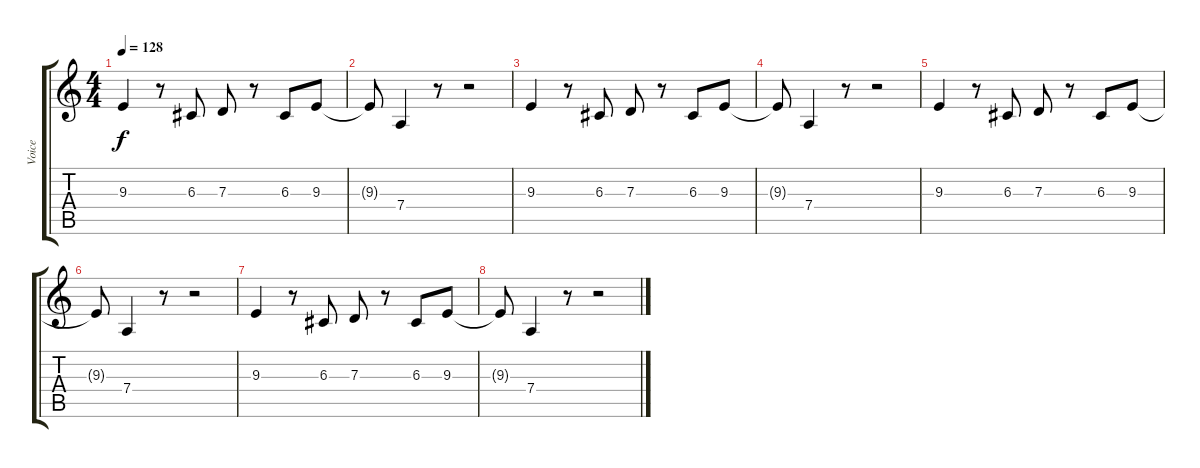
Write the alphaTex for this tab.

\track ("Voice" "Voice") {instrument lead8bassandlead}
\staff {score tabs}
\tuning (E4 B3 G3 D3 A2 E2) {hide}
\ts (4 4)
\tempo 128
\clef g2
\ks c
9.3.4{dy f} r.8 6.3.8 7.3.8 r.8 6.3.8 9.3.8 |
9.3{t}.8 7.4.4 r.8 r.2 |
9.3.4 r.8 6.3.8 7.3.8 r.8 6.3.8 9.3.8 |
9.3{t}.8 7.4.4 r.8 r.2 |
9.3.4 r.8 6.3.8 7.3.8 r.8 6.3.8 9.3.8 |
9.3{t}.8 7.4.4 r.8 r.2 |
9.3.4 r.8 6.3.8 7.3.8 r.8 6.3.8 9.3.8 |
9.3{t}.8 7.4.4 r.8 r.2
